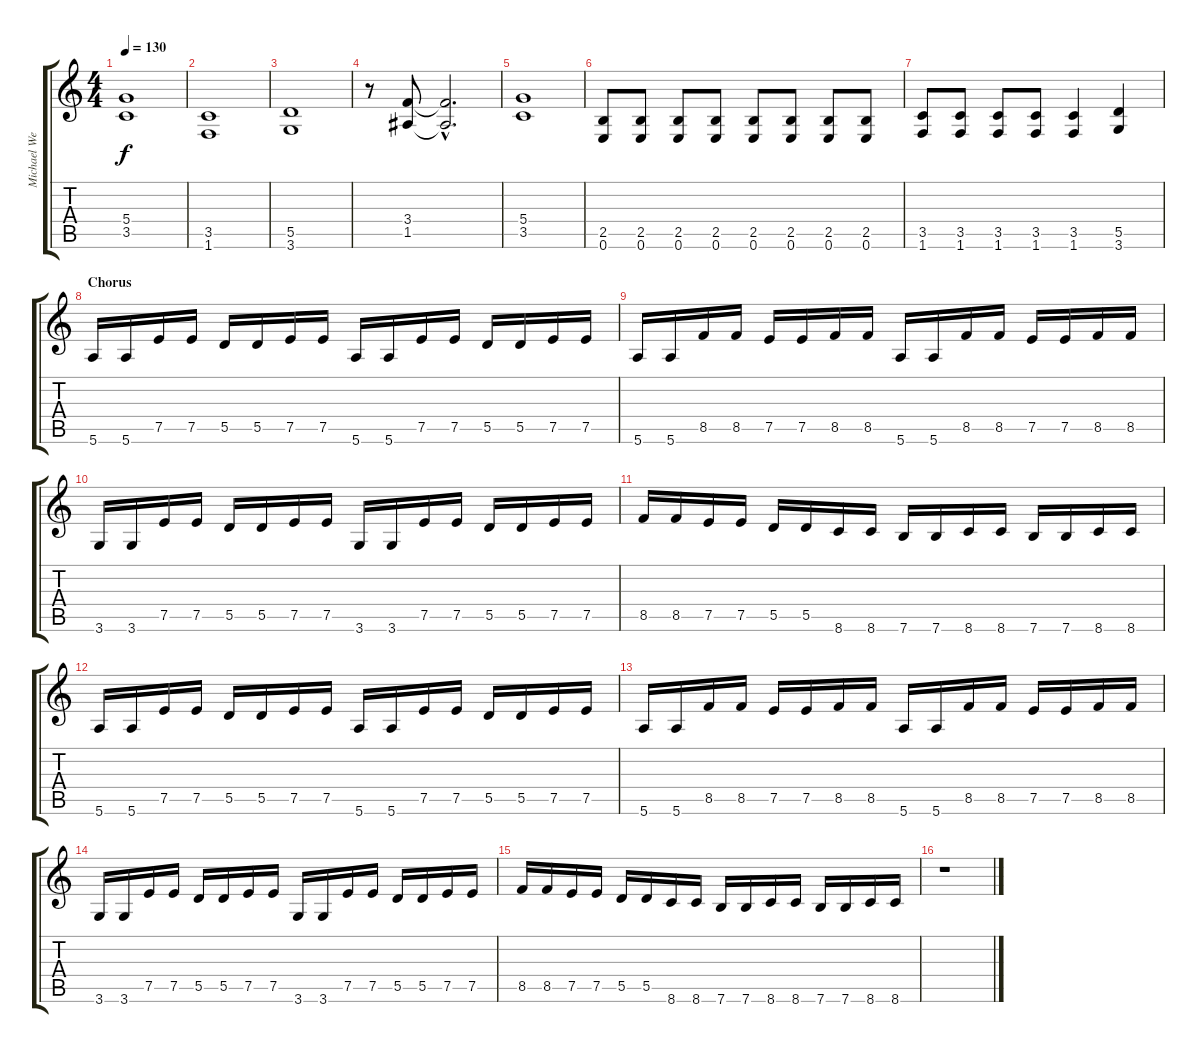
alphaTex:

\track ("Michael Weikath" "Michael We") {instrument overdrivenguitar}
\staff {score tabs}
\tuning (E4 B3 G3 D3 A2 E2) {hide}
\ts (4 4)
\tempo 130
\clef g2
\ks c
(5.4 3.5).1{dy f} |
(3.5 1.6).1 |
(5.5 3.6).1 |
r.8 (3.4 1.5).8 (3.4{hac t} 1.5{hac t}).2{d} |
(5.4 3.5).1 |
(2.5 0.6).8 (2.5 0.6).8 (2.5 0.6).8 (2.5 0.6).8 (2.5 0.6).8 (2.5 0.6).8 (2.5 0.6).8 (2.5 0.6).8 |
(3.5 1.6).8 (3.5 1.6).8 (3.5 1.6).8 (3.5 1.6).8 (3.5 1.6).4 (5.5 3.6).4 |
\section ("" "Chorus")
5.6.16 5.6.16 7.5.16 7.5.16 5.5.16 5.5.16 7.5.16 7.5.16 5.6.16 5.6.16 7.5.16 7.5.16 5.5.16 5.5.16 7.5.16 7.5.16 |
5.6.16 5.6.16 8.5.16 8.5.16 7.5.16 7.5.16 8.5.16 8.5.16 5.6.16 5.6.16 8.5.16 8.5.16 7.5.16 7.5.16 8.5.16 8.5.16 |
3.6.16 3.6.16 7.5.16 7.5.16 5.5.16 5.5.16 7.5.16 7.5.16 3.6.16 3.6.16 7.5.16 7.5.16 5.5.16 5.5.16 7.5.16 7.5.16 |
8.5.16 8.5.16 7.5.16 7.5.16 5.5.16 5.5.16 8.6.16 8.6.16 7.6.16 7.6.16 8.6.16 8.6.16 7.6.16 7.6.16 8.6.16 8.6.16 |
5.6.16 5.6.16 7.5.16 7.5.16 5.5.16 5.5.16 7.5.16 7.5.16 5.6.16 5.6.16 7.5.16 7.5.16 5.5.16 5.5.16 7.5.16 7.5.16 |
5.6.16 5.6.16 8.5.16 8.5.16 7.5.16 7.5.16 8.5.16 8.5.16 5.6.16 5.6.16 8.5.16 8.5.16 7.5.16 7.5.16 8.5.16 8.5.16 |
3.6.16 3.6.16 7.5.16 7.5.16 5.5.16 5.5.16 7.5.16 7.5.16 3.6.16 3.6.16 7.5.16 7.5.16 5.5.16 5.5.16 7.5.16 7.5.16 |
8.5.16 8.5.16 7.5.16 7.5.16 5.5.16 5.5.16 8.6.16 8.6.16 7.6.16 7.6.16 8.6.16 8.6.16 7.6.16 7.6.16 8.6.16 8.6.16 |
r.1
